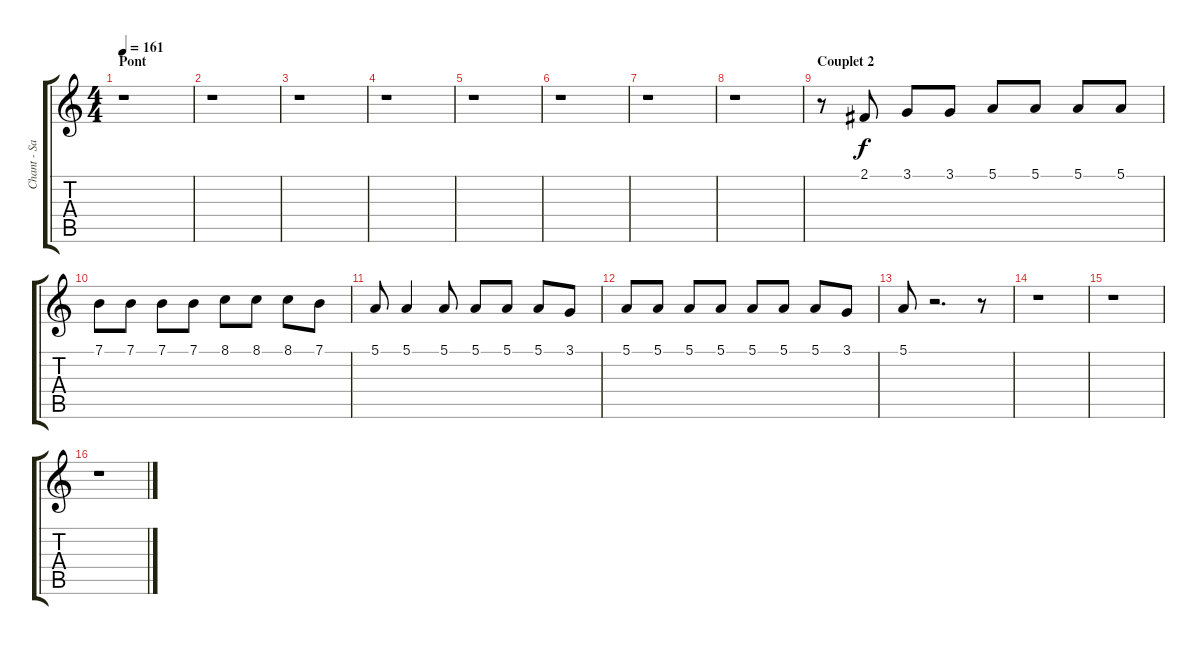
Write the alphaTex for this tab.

\track ("Chant - Sarah" "Chant - Sa") {instrument sopranosax}
\staff {score tabs}
\tuning (E4 B3 G3 D3 A2 E2) {hide}
\ts (4 4)
\section ("" "Pont")
\tempo 161
\clef g2
\ks c
r.1{dy f} |
r.1 |
r.1 |
r.1 |
r.1 |
r.1 |
r.1 |
r.1 |
\section ("" "Couplet 2")
r.8 2.1.8 3.1.8 3.1.8 5.1.8 5.1.8 5.1.8 5.1.8 |
7.1.8 7.1.8 7.1.8 7.1.8 8.1.8 8.1.8 8.1.8 7.1.8 |
5.1.8 5.1.4 5.1.8 5.1.8 5.1.8 5.1.8 3.1.8 |
5.1.8 5.1.8 5.1.8 5.1.8 5.1.8 5.1.8 5.1.8 3.1.8 |
5.1.8 r.2{d} r.8 |
r.1 |
r.1 |
r.1
